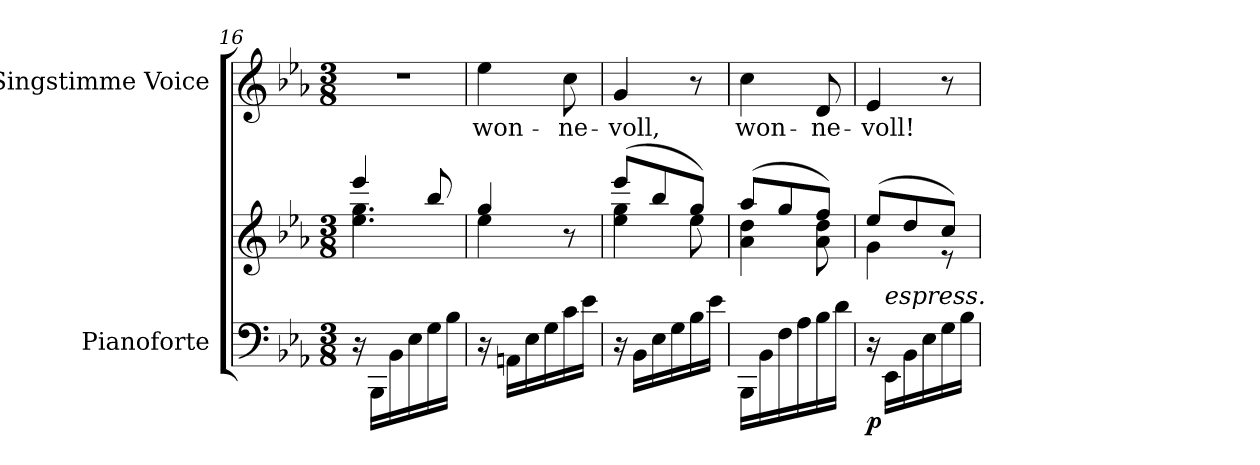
**kern	**kern	**dynam	**kern	**text
*part2	*part2	*part2	*part1	*part1
*staff3	*staff2	*staff2/3	*staff1	*staff1
*I"Pianoforte	*	*	*I"Singstimme Voice	*
*I'Pno	*	*	*	*
*clefF4	*clefG2	*	*clefG2	*
*k[b-e-a-]	*k[b-e-a-]	*	*k[b-e-a-]	*
*M3/8	*M3/8	*	*M3/8	*
=16	=16	=16	=16	=16
*	*^	*	*	*
16r	4eee-/	4.ee-\ 4.gg\	.	4.r	.
16BBB-\LL	.	.	.	.	.
16BB-\	.	.	.	.	.
16E-\	.	.	.	.	.
16G\	8bb-/	.	.	.	.
16B-\JJ	.	.	.	.	.
=17	=17	=17	=17	=17	=17
16r	4gg/	4ee-\	.	4ee-\	won-
16AAn\LL	.	.	.	.	.
16E-\	.	.	.	.	.
16G\	.	.	.	.	.
16c\	8r	8ryy	.	8cc\	-ne-
16e-\JJ	.	.	.	.	.
=18	=18	=18	=18	=18	=18
16r	(8eee-/L	4ee-\ 4gg\	.	4g/	-voll,
16BB-\LL	.	.	.	.	.
16E-\	8bb-/	.	.	.	.
16G\	.	.	.	.	.
16B-\	8gg/J)	8ee-\	.	8r	.
16e-\JJ	.	.	.	.	.
=19	=19	=19	=19	=19	=19
16BBB-\LL	(8aa-/L	4a-\ 4dd\	.	4cc\	won-
16BB-\	.	.	.	.	.
16F\	8gg/	.	.	.	.
16A-\	.	.	.	.	.
16B-\	8ff/J)	8a-\ 8dd\	.	8d/	-ne-
16d\JJ	.	.	.	.	.
=20	=20	=20	=20	=20	=20
!	!	!	!LO:DY:b=2	!	!
16r	(8ee-/L	4g\	p	4e-/	-voll!
!LO:TX:i:t=espress.	!	!	!	!	!
16EE-\LL	.	.	.	.	.
16BB-\	8dd/	.	.	.	.
16E-\	.	.	.	.	.
16G\	8cc/J)	8r	.	8r	.
16B-\JJ	.	.	.	.	.
*	*v	*v	*	*	*
=	=	=	=	=
*-	*-	*-	*-	*-
